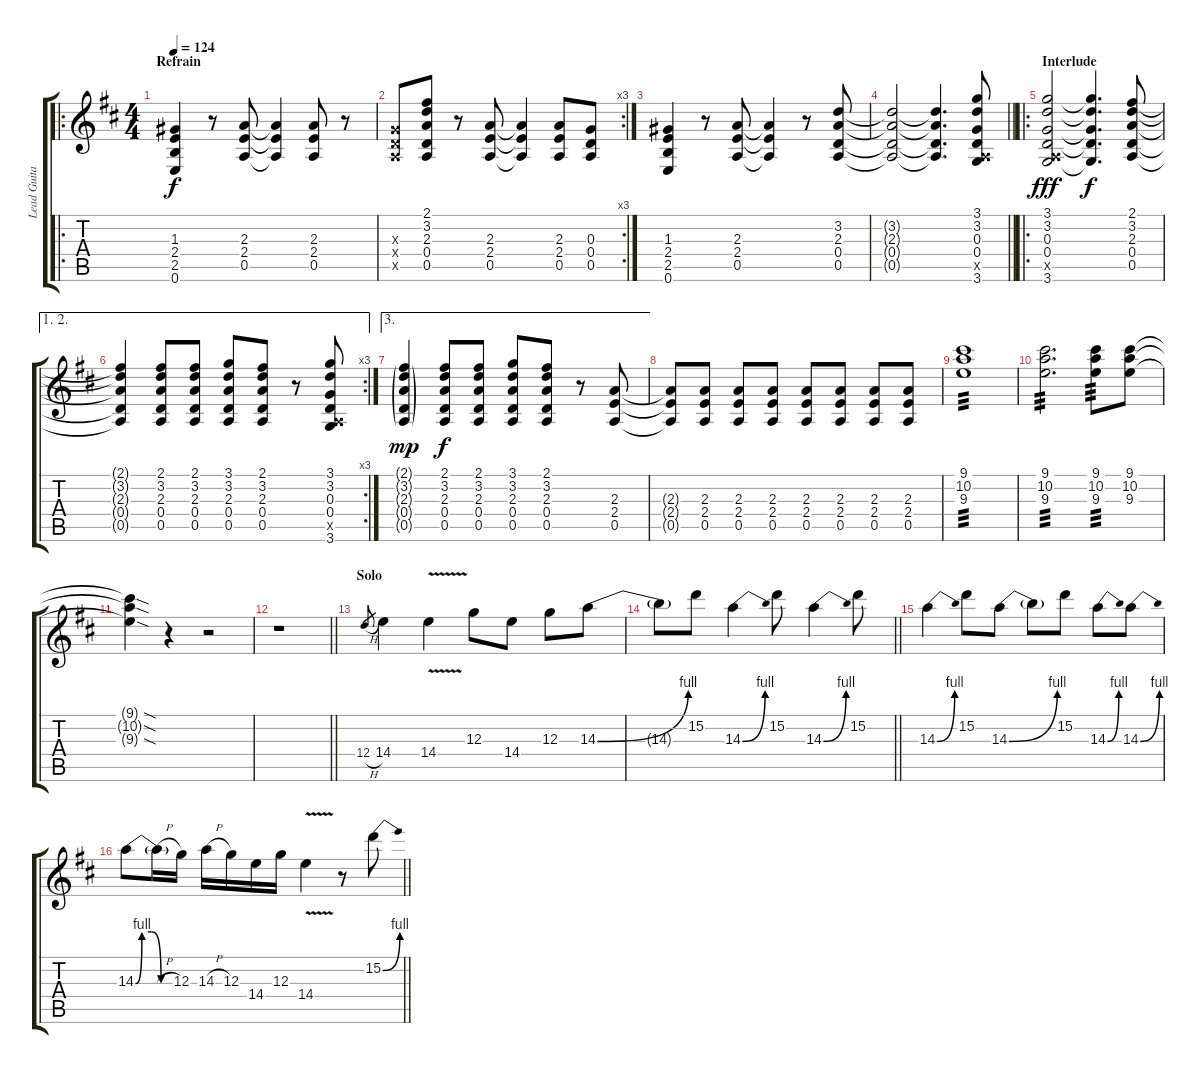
\track ("Lead Guitar - Nick Perri" "Lead Guita") {instrument distortionguitar}
\staff {score tabs}
\tuning (E4 B3 G3 D3 A2 E2) {hide}
\ro
\ts (4 4)
\section ("" "Refrain")
\tempo 124
\clef g2
\ks d
(1.3 2.4 2.5 0.6).4{dy f} r.8 (2.3 2.4 0.5).8 (2.3{t} 2.4{t} 0.5{t}).4 (2.3 2.4 0.5).8 r.8 |
\rc 3
(0.3{x} 0.4{x} 0.5{x}).8 (2.1 3.2 2.3 0.4 0.5).8 r.8 (2.3 2.4 0.5).8 (2.3{t} 2.4{t} 0.5{t}).4 (2.3 2.4 0.5).8 (0.3 0.4 0.5).8 |
(1.3 2.4 2.5 0.6).4 r.8 (2.3 2.4 0.5).8 (2.3{t} 2.4{t} 0.5{t}).4 r.8 (3.2 2.3 0.4 0.5).8 |
\barLineRight lightlight
(3.2{t} 2.3{t} 0.4{t} 0.5{t}).2 (3.2{t} 2.3{t} 0.4{t} 0.5{t}).4{d} (3.1 3.2 0.3 0.4 0.5{x} 3.6).8 |
\ro
\section ("" "Interlude")
(3.1 3.2 0.3 0.4 0.5{x} 3.6).2{dy fff} (3.1{t} 3.2{t} 0.3{t} 0.4{t} 3.6{t}).4{d dy f} (2.1 3.2 2.3 0.4 0.5).8 |
\ae (1 2)
\rc 3
(2.1{t} 3.2{t} 2.3{t} 0.4{t} 0.5{t}).4 (2.1 3.2 2.3 0.4 0.5).8 (2.1 3.2 2.3 0.4 0.5).8 (3.1 3.2 2.3 0.4 0.5).8 (2.1 3.2 2.3 0.4 0.5).8 r.8 (3.1 3.2 0.3 0.4 0.5{x} 3.6).8 |
\ae 3
(2.1{g} 3.2{g} 2.3{g} 0.4{g} 0.5{g}).4{dy mp} (2.1 3.2 2.3 0.4 0.5).8{dy f} (2.1 3.2 2.3 0.4 0.5).8 (3.1 3.2 2.3 0.4 0.5).8 (2.1 3.2 2.3 0.4 0.5).8 r.8 (2.3 2.4 0.5).8 |
(2.3{t} 2.4{t} 0.5{t}).8 (2.3 2.4 0.5).8 (2.3 2.4 0.5).8 (2.3 2.4 0.5).8 (2.3 2.4 0.5).8 (2.3 2.4 0.5).8 (2.3 2.4 0.5).8 (2.3 2.4 0.5).8 |
(9.1 10.2 9.3).1{tp 3} |
(9.1 10.2 9.3).2{d tp 3} (9.1 10.2 9.3).8{tp 3} (9.1 10.2 9.3).8 |
(9.1{sod t} 10.2{sod t} 9.3{sod t}).4 r.4 r.2 |
\barLineRight lightlight
r.1 |
\section ("" "Solo")
12.4{h}.8{gr} 14.4.4 14.4{v}.4 12.3.8 14.4.8 12.3.8 14.3{be (bend 0 0 60 4)}.8 |
\barLineRight lightlight
14.3{t}.8 15.2.8 14.3{be (bend 0 0 60 4)}.4 15.2.8 14.3{be (bend 0 0 60 4)}.4 15.2.8 |
14.3{be (bend 0 0 60 4)}.4 15.2.8 14.3{be (bend 0 0 60 4)}.8 14.3{t}.8 15.2.8 14.3{be (bend 0 0 60 4)}.8 14.3{be (bend 0 0 60 4)}.8 |
\barLineRight lightlight
14.3{be (custom 0 0 10 4 25 4 40 0 60 0)}.8 14.3{h t}.16 12.3.16 14.3{h}.16 12.3.16 14.4.16 12.3.16 14.4{v}.4 r.8 15.2{be (bend 0 0 60 4)}.8
